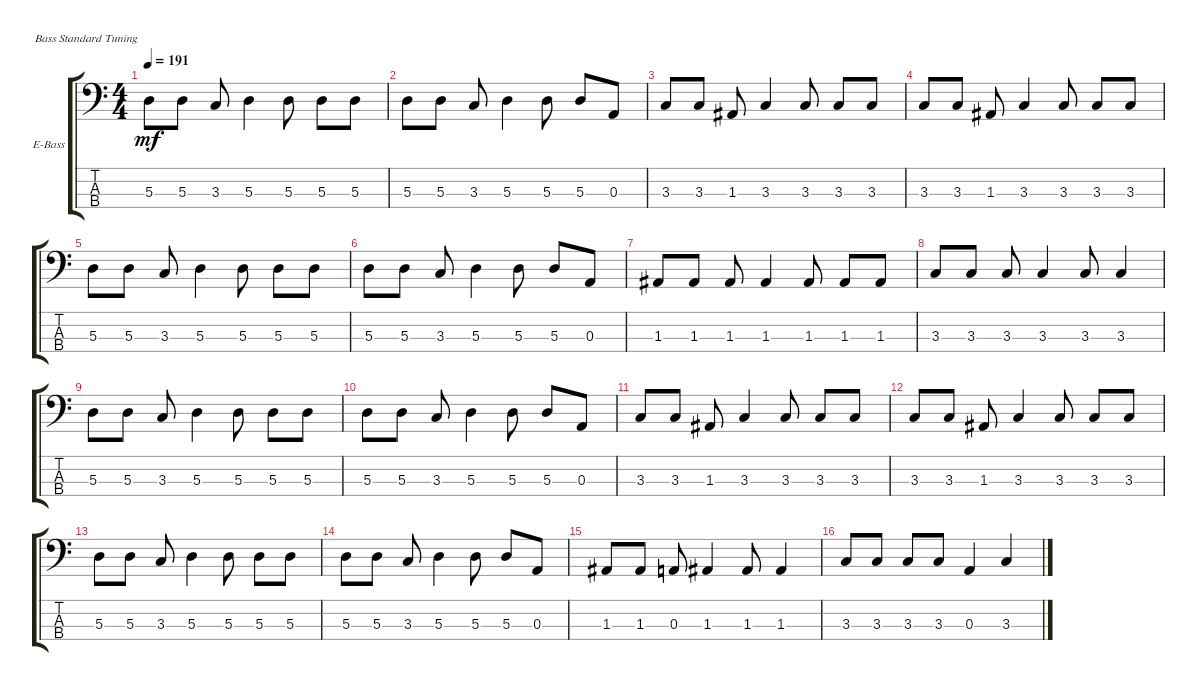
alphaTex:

\defaultSystemsLayout 4
\bracketExtendMode groupsimilarinstruments
\firstSystemTrackNameOrientation horizontal
\otherSystemsTrackNameOrientation horizontal
\track ("Electric Bass" "E-Bass") {instrument electricbassfinger}
\staff {score tabs}
\tuning (G2 D2 A1 E1)
\ts (4 4)
\tempo 191
\clef f4
\scale
0.333333
\ks c
5.3.8{dy mf} 5.3.8 3.3.8 5.3.4 5.3.8 5.3.8 5.3.8 |
\scale
0.333333 5.3.8 5.3.8 3.3.8 5.3.4 5.3.8 5.3.8 0.3.8 |
\scale
0.333333 3.3.8 3.3.8 1.3.8 3.3.4 3.3.8 3.3.8 3.3.8 |
\scale
0.333333 3.3.8 3.3.8 1.3.8 3.3.4 3.3.8 3.3.8 3.3.8 |
\scale
0.333333 5.3.8 5.3.8 3.3.8 5.3.4 5.3.8 5.3.8 5.3.8 |
\scale
0.333333 5.3.8 5.3.8 3.3.8 5.3.4 5.3.8 5.3.8 0.3.8 |
\scale
0.333333 1.3.8 1.3.8 1.3.8 1.3.4 1.3.8 1.3.8 1.3.8 |
\scale
0.333333 3.3.8 3.3.8 3.3.8 3.3.4 3.3.8 3.3.4 |
\scale
0.333333 5.3.8 5.3.8 3.3.8 5.3.4 5.3.8 5.3.8 5.3.8 |
\scale
0.333333 5.3.8 5.3.8 3.3.8 5.3.4 5.3.8 5.3.8 0.3.8 |
\scale
0.333333 3.3.8 3.3.8 1.3.8 3.3.4 3.3.8 3.3.8 3.3.8 |
\scale
0.333333 3.3.8 3.3.8 1.3.8 3.3.4 3.3.8 3.3.8 3.3.8 |
\scale
0.333333 5.3.8 5.3.8 3.3.8 5.3.4 5.3.8 5.3.8 5.3.8 |
\scale
0.333333 5.3.8 5.3.8 3.3.8 5.3.4 5.3.8 5.3.8 0.3.8 |
\scale
0.333333 1.3.8 1.3.8 0.3.8 1.3.4 1.3.8 1.3.4 |
\scale
0.333333 3.3.8 3.3.8 3.3.8 3.3.8 0.3.4 3.3.4
